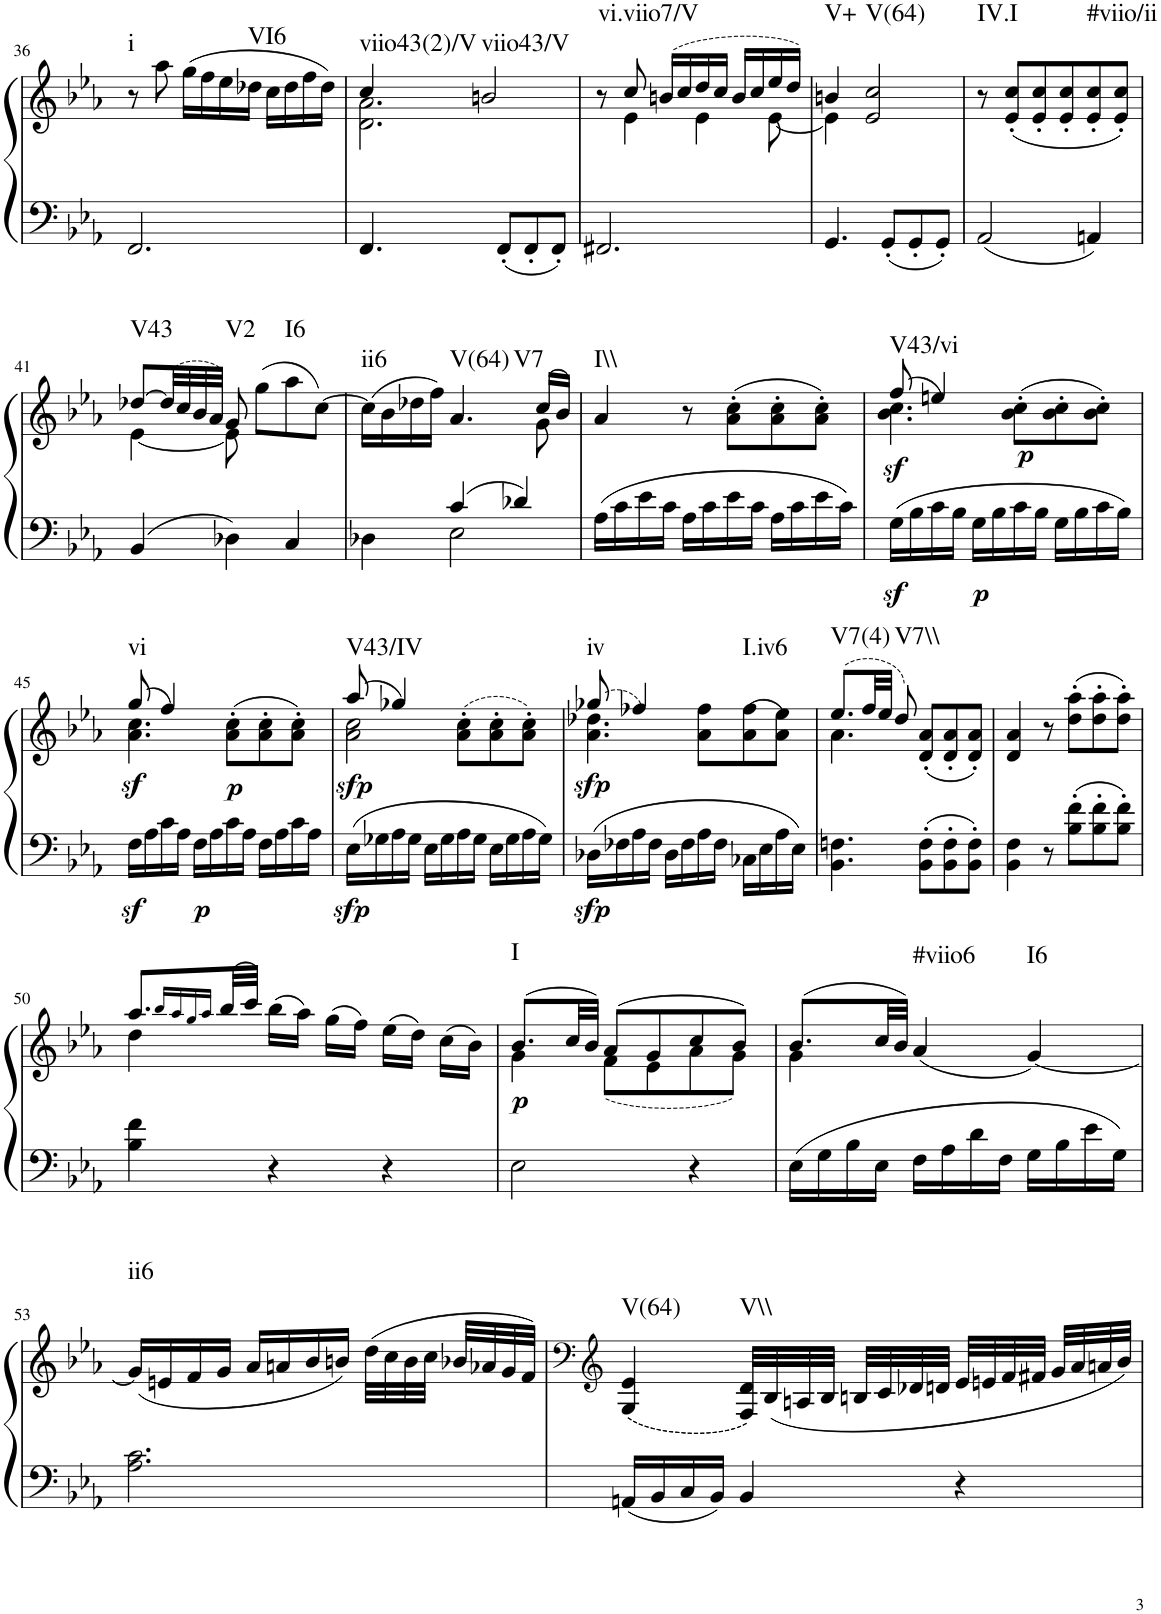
**kern	**kern	**dynam	**harte
*part1	*part1	*part1	*part1
*staff2	*staff1	*staff1/2	*
*I"Piano, Piano right	*	*	*
*I'Pno.	*	*	*
!!LO:PB:g=z
*clefF4	*clefG2	*	*
*k[b-e-a-]	*k[b-e-a-]	*	*
*M3/4	*M3/4	*	*
=36	=36	=36	=36
!	!	!	!LO:H:kt=i
2.FF/	8r	.	N
.	8aa-\	.	.
.	(16gg\LL	.	.
.	16ff\	.	.
.	16ee-\	.	.
!	!	!	!LO:H:kt=VI6
.	16dd-X\JJ	.	N
.	16cc\LL	.	.
.	16dd-\	.	.
.	16ff\	.	.
.	16dd-\JJ)	.	.
=37	=37	=37	=37
*	*^	*	*
!	!	!	!	!LO:H:kt=viio43(2)/V
4.FF/	4cc/	2.d\ 2.a-\	.	N
!	!	!	!	!LO:H:kt=viio43/V
.	2bn/	.	.	N
8FF'/L	.	.	.	.
8FF'/	.	.	.	.
8FF'/J	.	.	.	.
=38	=38	=38	=38	=38
!	!	!	!	!LO:H:kt=vi.viio7/V
2.FF#X/	8r	8ryy	.	N
.	8cc/	4e-\	.	.
.	(16bn/LL	.	.	.
.	16cc/	.	.	.
.	16dd/	4e-\	.	.
.	16cc/JJ	.	.	.
.	16b/LL	.	.	.
.	16cc/	.	.	.
.	16ee-/	[8e-\	.	.
.	16dd/JJ)	.	.	.
=39	=39	=39	=39	=39
!	!	!	!	!LO:H:kt=V+
4.GG/	4bn/	4e-\]	.	N
!	!	!	!	!LO:H:kt=V(64)
.	2e-/ 2cc/	2ryy	.	N
8GG'/L	.	.	.	.
8GG'/	.	.	.	.
8GG'/J	.	.	.	.
*	*v	*v	*	*
=40	=40	=40	=40
!	!	!	!LO:H:kt=IV.I
2AA-/	8r	.	N
.	(8e-/' 8cc/'L	.	.
.	8e-/' 8cc/'	.	.
.	8e-/' 8cc/'	.	.
!	!	!	!LO:H:kt=#viio/ii
4AAn/	8e-/' 8cc/'	.	N
.	8e-/' 8cc/'J)	.	.
!!LO:LB:g=z
=41	=41	=41	=41
*	*^	*	*
!	!	!	!	!LO:H:kt=V43
4BB-/	[8dd-X/L	[4e-\	.	N
.	(32dd-/LL]	.	.	.
.	32cc/	.	.	.
.	32b-/	.	.	.
.	32a-/JJJ)	.	.	.
!	!	!	!	!LO:H:kt=V2
4D-X\	8g/	8e-\]	.	N
.	(8gg\L	4.ryy	.	.
!	!	!	!	!LO:H:kt=I6
4C/	8aa-\	.	.	N
.	[8cc\J)	.	.	.
=42	=42	=42	=42	=42
*^	*	*	*	*
!	!	!	!	!	!LO:H:kt=ii6
4D-X\	4ryy	(16cc\LL]	8ryy	.	N
.	.	16b-\	.	.	.
*	*	*v	*v	*	*
.	.	16dd-X\	.	.
.	.	16ff\JJ)	.	.
!	!	!	!	!LO:H:n=1:kt=V(64)
!	!	!	!	!LO:H:n=2:kt=V7
4c/	2E-\	4.a-/	.	N N
4d-X/	.	.	.	.
*	*	*^	*	*
.	.	(16cc/LL	8g\	.	.
.	.	16b-/JJ)	.	.	.
*v	*v	*	*	*	*
*	*v	*v	*	*
=43	=43	=43	=43
!	!	!	!LO:H:kt=I\\
16A-\LL	4a-/	.	N
16c\	.	.	.
16e-\	.	.	.
16c\JJ	.	.	.
16A-\LL	8r	.	.
16c\	.	.	.
16e-\	(8a-\' 8cc\'L	.	.
16c\JJ	.	.	.
16A-\LL	8a-\' 8cc\'	.	.
16c\	.	.	.
16e-\	8a-\' 8cc\'J)	.	.
16c\JJ	.	.	.
=44	=44	=44	=44
*	*^	*	*
!	!	!	!LO:DY:b	!LO:H:kt=V43/vi
16Gz<\LL	(8ff/	4.b-\ 4.cc\	sf	N
16B-\	.	.	.	.
16c\	4een/)	.	.	.
16B-\JJ	.	.	.	.
!	!	!	!LO:DY:b=2	!
16G\LL	.	.	p	.
16B-\	.	.	.	.
!	!	!	!LO:DY:b	!
16c\	(8b-\'> 8cc\'>L	4.ryy	p	.
16B-\JJ	.	.	.	.
16G\LL	8b-\'> 8cc\'>	.	.	.
16B-\	.	.	.	.
16c\	8b-\'> 8cc\'>J)	.	.	.
16B-\JJ	.	.	.	.
!!LO:LB:g=z	!!
=45	=45	=45	=45	=45
!	!	!	!LO:DY:b	!LO:H:kt=vi
16Fz<\LL	(8gg/	4.a-\ 4.cc\	sf	N
16A-\	.	.	.	.
16c\	4ff/)	.	.	.
16A-\JJ	.	.	.	.
!	!	!	!LO:DY:b=2	!
16F\LL	.	.	p	.
16A-\	.	.	.	.
!	!	!	!LO:DY:b	!
16c\	(8a-\'> 8cc\'>L	4.ryy	p	.
16A-\JJ	.	.	.	.
16F\LL	8a-\'> 8cc\'>	.	.	.
16A-\	.	.	.	.
16c\	8a-\'> 8cc\'>J)	.	.	.
16A-\JJ	.	.	.	.
=46	=46	=46	=46	=46
!	!	!	!LO:DY:b=2	!
!	!	!	!LO:DY:n=1:b	!LO:H:kt=V43/IV
16E-\LL	(8aa-/	2a-\ 2cc\	sfp sfp	N
16G-X\	.	.	.	.
16A-\	4gg-X/)	.	.	.
16G-\JJ	.	.	.	.
16E-\LL	.	.	.	.
16G-\	.	.	.	.
16A-\	(8a-\'> 8cc\'>L	.	.	.
16G-\JJ	.	.	.	.
16E-\LL	8a-\'> 8cc\'>	4ryy	.	.
16G-\	.	.	.	.
16A-\	8a-\'> 8cc\'>J)	.	.	.
16G-\JJ	.	.	.	.
=47	=47	=47	=47	=47
!	!	!	!LO:DY:b=2	!
!	!	!	!LO:DY:n=1:b	!LO:H:kt=iv
16D-X\LL	(8gg-X/	4.a-\ 4.dd-X\	sfp sfp	N
16F-X\	.	.	.	.
16A-\	4ff-X/)	.	.	.
16F-\JJ	.	.	.	.
16D-\LL	.	.	.	.
16F-\	.	.	.	.
16A-\	8a-\ 8ff-\L	4.ryy	.	.
16F-\JJ	.	.	.	.
!	!	!	!	!LO:H:kt=I.iv6
16C-X\LL	(8a-\ 8ff-\	.	.	N
16E-\	.	.	.	.
16A-\	8a-\ 8ee-\J)	.	.	.
16E-\JJ	.	.	.	.
=48	=48	=48	=48	=48
!	!	!	!	!LO:H:kt=V7(4)
4.BB-\ 4.Fn\	(8.ee-/L	4.a-\	.	N
.	32ff/LL	.	.	.
.	32ee-/JJJ	.	.	.
!	!	!	!	!LO:H:kt=V7\\
.	8dd/)	.	.	N
8BB-\' 8F\'L	(8d/'< 8a-/'<L	4.ryy	.	.
8BB-\' 8F\'	8d/'< 8a-/'<	.	.	.
8BB-\' 8F\'J	8d/'< 8a-/'<J)	.	.	.
*	*v	*v	*	*
=49	=49	=49	=49
4BB-\ 4F\	4d/ 4a-/	.	.
8r	8r	.	.
8B-\' 8f\'L	(8dd\' 8aa-\'L	.	.
8B-\' 8f\'	8dd\' 8aa-\'	.	.
8B-\' 8f\'J	8dd\' 8aa-\'J)	.	.
!!LO:LB:g=z
=50	=50	=50	=50
*	*^	*	*
4B-\ 4f\	8.aa-/L	4dd\	.	.
.	16qbb-/LL	.	.	.
.	16qaa-/	.	.	.
.	16qgg/	.	.	.
.	16qaa-/JJ	.	.	.
.	(32bb-/LL	.	.	.
.	32ccc/JJJ)	.	.	.
4r	(16bb-\LL	2ryy	.	.
.	16aa-\JJ)	.	.	.
.	(16gg\LL	.	.	.
.	16ff\JJ)	.	.	.
4r	(16ee-\LL	.	.	.
.	16dd\JJ)	.	.	.
.	(16cc\LL	.	.	.
.	16b-\JJ)	.	.	.
=51	=51	=51	=51	=51
!	!	!	!LO:DY:b	!LO:H:kt=I
2E-\	(8.b-/L	4g\	p	N
.	32cc/LL	.	.	.
.	32b-/JJJ)	.	.	.
.	(8a-/L	(8f\L	.	.
.	8g/	8e-\	.	.
4r	8cc/	8a-\	.	.
.	8b-/J)	8g\J)	.	.
=52	=52	=52	=52	=52
16E-\LL	(8.b-/L	4g\	.	.
16G\	.	.	.	.
16B-\	.	.	.	.
16E-\JJ	32cc/LL	.	.	.
.	32b-/JJJ)	.	.	.
!	!	!	!	!LO:H:kt=#viio6
16F\LL	(4a-/	2ryy	.	N
16A-\	.	.	.	.
16d\	.	.	.	.
16F\JJ	.	.	.	.
!	!	!	!	!LO:H:kt=I6
16G\LL	[4g/)	.	.	N
16B-\	.	.	.	.
16e-\	.	.	.	.
16G\JJ	.	.	.	.
*	*v	*v	*	*
!!LO:LB:g=z
=53	=53	=53	=53
!	!	!	!LO:H:kt=ii6
2.A-\ 2.c\	(16g/LL]	.	N
.	16en/	.	.
.	16f/	.	.
.	16g/JJ	.	.
.	16a-/LL	.	.
.	16an/	.	.
.	16b-/	.	.
.	16bn/JJ)	.	.
.	(32dd\LLL	.	.
.	32cc\	.	.
.	32b\	.	.
.	32cc\JJJ	.	.
.	32b-X/LLL	.	.
.	32a-X/	.	.
.	32g/	.	.
.	32f/JJJ)	.	.
=54	=54	=54	=54
*	*clefG2	*	*
!	!	!	!LO:H:kt=V(64)
16AAn/LL	((4G/ 4e-/	.	N
16BB-/	.	.	.
16C/	.	.	.
16BB-/JJ	.	.	.
!	!	!	!LO:H:kt=V\\
4BB-/	32F/ 32d/LLL))	.	N
.	(32B-/	.	.
.	32An/	.	.
.	32B-/JJJ	.	.
.	32Bn/LLL	.	.
.	32c/	.	.
.	32d-X/	.	.
.	32dn/JJJ	.	.
4r	32e-/LLL	.	.
.	32en/	.	.
.	32f/	.	.
.	32f#X/JJJ	.	.
.	32g/LLL	.	.
.	32a-/	.	.
.	32an/	.	.
.	32b-/JJJ)	.	.
=	=	=	=
*-	*-	*-	*-
